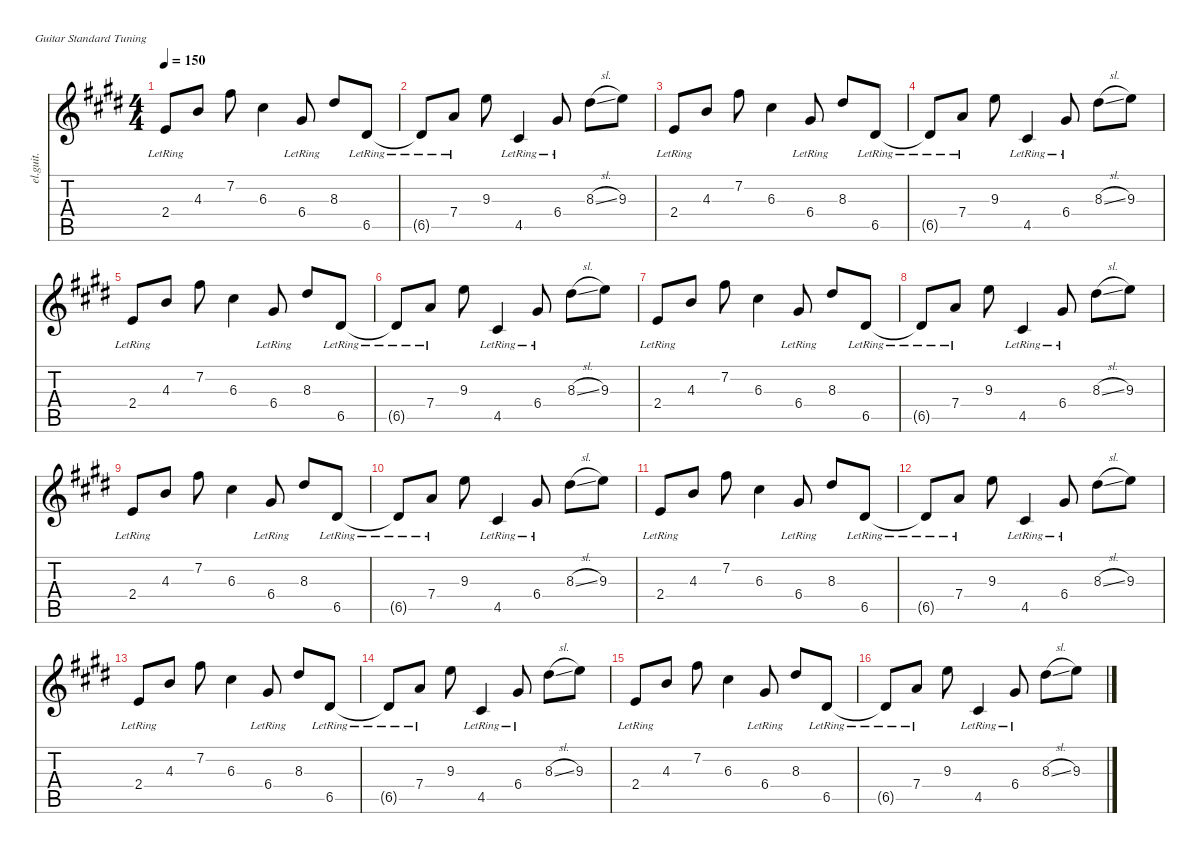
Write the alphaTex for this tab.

\defaultSystemsLayout 4
\hideDynamics
\bracketExtendMode nobrackets
\otherSystemsTrackNameOrientation horizontal
\track ("Guitar II - A. Summers" "el.guit.") {mute instrument electricguitarclean}
\staff {score tabs}
\tuning (E4 B3 G3 D3 A2 E2)
\ts (4 4)
\tempo 150
\clef g2
\ks c#minor
2.4{lr acc forcenatural}.8{dy mf beam Up} 4.3{acc forcenatural}.8{beam Up} 7.2{acc #}.8{beam Down} 6.3{acc #}.4{beam Down} 6.4{lr acc #}.8{beam Up} 8.3{acc #}.8{beam Up} 6.5{lr acc #}.8{beam Up} |
6.5{lr t acc #}.8{beam Up} 7.4{lr acc forcenatural}.8{beam Up} 9.3{acc forcenatural}.8{beam Down} 4.5{lr acc #}.4{beam Up} 6.4{lr acc #}.8{beam Up} 8.3{sl acc #}.8{beam Down} 9.3{acc forcenatural}.8{beam Down} |
2.4{lr acc forcenatural}.8{beam Up} 4.3{acc forcenatural}.8{beam Up} 7.2{acc #}.8{beam Down} 6.3{acc #}.4{beam Down} 6.4{lr acc #}.8{beam Up} 8.3{acc #}.8{beam Up} 6.5{lr acc #}.8{beam Up} |
6.5{lr t acc #}.8{beam Up} 7.4{lr acc forcenatural}.8{beam Up} 9.3{acc forcenatural}.8{beam Down} 4.5{lr acc #}.4{beam Up} 6.4{lr acc #}.8{beam Up} 8.3{sl acc #}.8{beam Down} 9.3{acc forcenatural}.8{beam Down} |
2.4{lr acc forcenatural}.8{beam Up} 4.3{acc forcenatural}.8{beam Up} 7.2{acc #}.8{beam Down} 6.3{acc #}.4{beam Down} 6.4{lr acc #}.8{beam Up} 8.3{acc #}.8{beam Up} 6.5{lr acc #}.8{beam Up} |
6.5{lr t acc #}.8{beam Up} 7.4{lr acc forcenatural}.8{beam Up} 9.3{acc forcenatural}.8{beam Down} 4.5{lr acc #}.4{beam Up} 6.4{lr acc #}.8{beam Up} 8.3{sl acc #}.8{beam Down} 9.3{acc forcenatural}.8{beam Down} |
2.4{lr acc forcenatural}.8{beam Up} 4.3{acc forcenatural}.8{beam Up} 7.2{acc #}.8{beam Down} 6.3{acc #}.4{beam Down} 6.4{lr acc #}.8{beam Up} 8.3{acc #}.8{beam Up} 6.5{lr acc #}.8{beam Up} |
6.5{lr t acc #}.8{beam Up} 7.4{lr acc forcenatural}.8{beam Up} 9.3{acc forcenatural}.8{beam Down} 4.5{lr acc #}.4{beam Up} 6.4{lr acc #}.8{beam Up} 8.3{sl acc #}.8{beam Down} 9.3{acc forcenatural}.8{beam Down} |
2.4{lr acc forcenatural}.8{beam Up} 4.3{acc forcenatural}.8{beam Up} 7.2{acc #}.8{beam Down} 6.3{acc #}.4{beam Down} 6.4{lr acc #}.8{beam Up} 8.3{acc #}.8{beam Up} 6.5{lr acc #}.8{beam Up} |
6.5{lr t acc #}.8{beam Up} 7.4{lr acc forcenatural}.8{beam Up} 9.3{acc forcenatural}.8{beam Down} 4.5{lr acc #}.4{beam Up} 6.4{lr acc #}.8{beam Up} 8.3{sl acc #}.8{beam Down} 9.3{acc forcenatural}.8{beam Down} |
2.4{lr acc forcenatural}.8{beam Up} 4.3{acc forcenatural}.8{beam Up} 7.2{acc #}.8{beam Down} 6.3{acc #}.4{beam Down} 6.4{lr acc #}.8{beam Up} 8.3{acc #}.8{beam Up} 6.5{lr acc #}.8{beam Up} |
6.5{lr t acc #}.8{beam Up} 7.4{lr acc forcenatural}.8{beam Up} 9.3{acc forcenatural}.8{beam Down} 4.5{lr acc #}.4{beam Up} 6.4{lr acc #}.8{beam Up} 8.3{sl acc #}.8{beam Down} 9.3{acc forcenatural}.8{beam Down} |
2.4{lr acc forcenatural}.8{beam Up} 4.3{acc forcenatural}.8{beam Up} 7.2{acc #}.8{beam Down} 6.3{acc #}.4{beam Down} 6.4{lr acc #}.8{beam Up} 8.3{acc #}.8{beam Up} 6.5{lr acc #}.8{beam Up} |
6.5{lr t acc #}.8{beam Up} 7.4{lr acc forcenatural}.8{beam Up} 9.3{acc forcenatural}.8{beam Down} 4.5{lr acc #}.4{beam Up} 6.4{lr acc #}.8{beam Up} 8.3{sl acc #}.8{beam Down} 9.3{acc forcenatural}.8{beam Down} |
2.4{lr acc forcenatural}.8{beam Up} 4.3{acc forcenatural}.8{beam Up} 7.2{acc #}.8{beam Down} 6.3{acc #}.4{beam Down} 6.4{lr acc #}.8{beam Up} 8.3{acc #}.8{beam Up} 6.5{lr acc #}.8{beam Up} |
6.5{lr t acc #}.8{beam Up} 7.4{lr acc forcenatural}.8{beam Up} 9.3{acc forcenatural}.8{beam Down} 4.5{lr acc #}.4{beam Up} 6.4{lr acc #}.8{beam Up} 8.3{sl acc #}.8{beam Down} 9.3{acc forcenatural}.8{beam Down}
